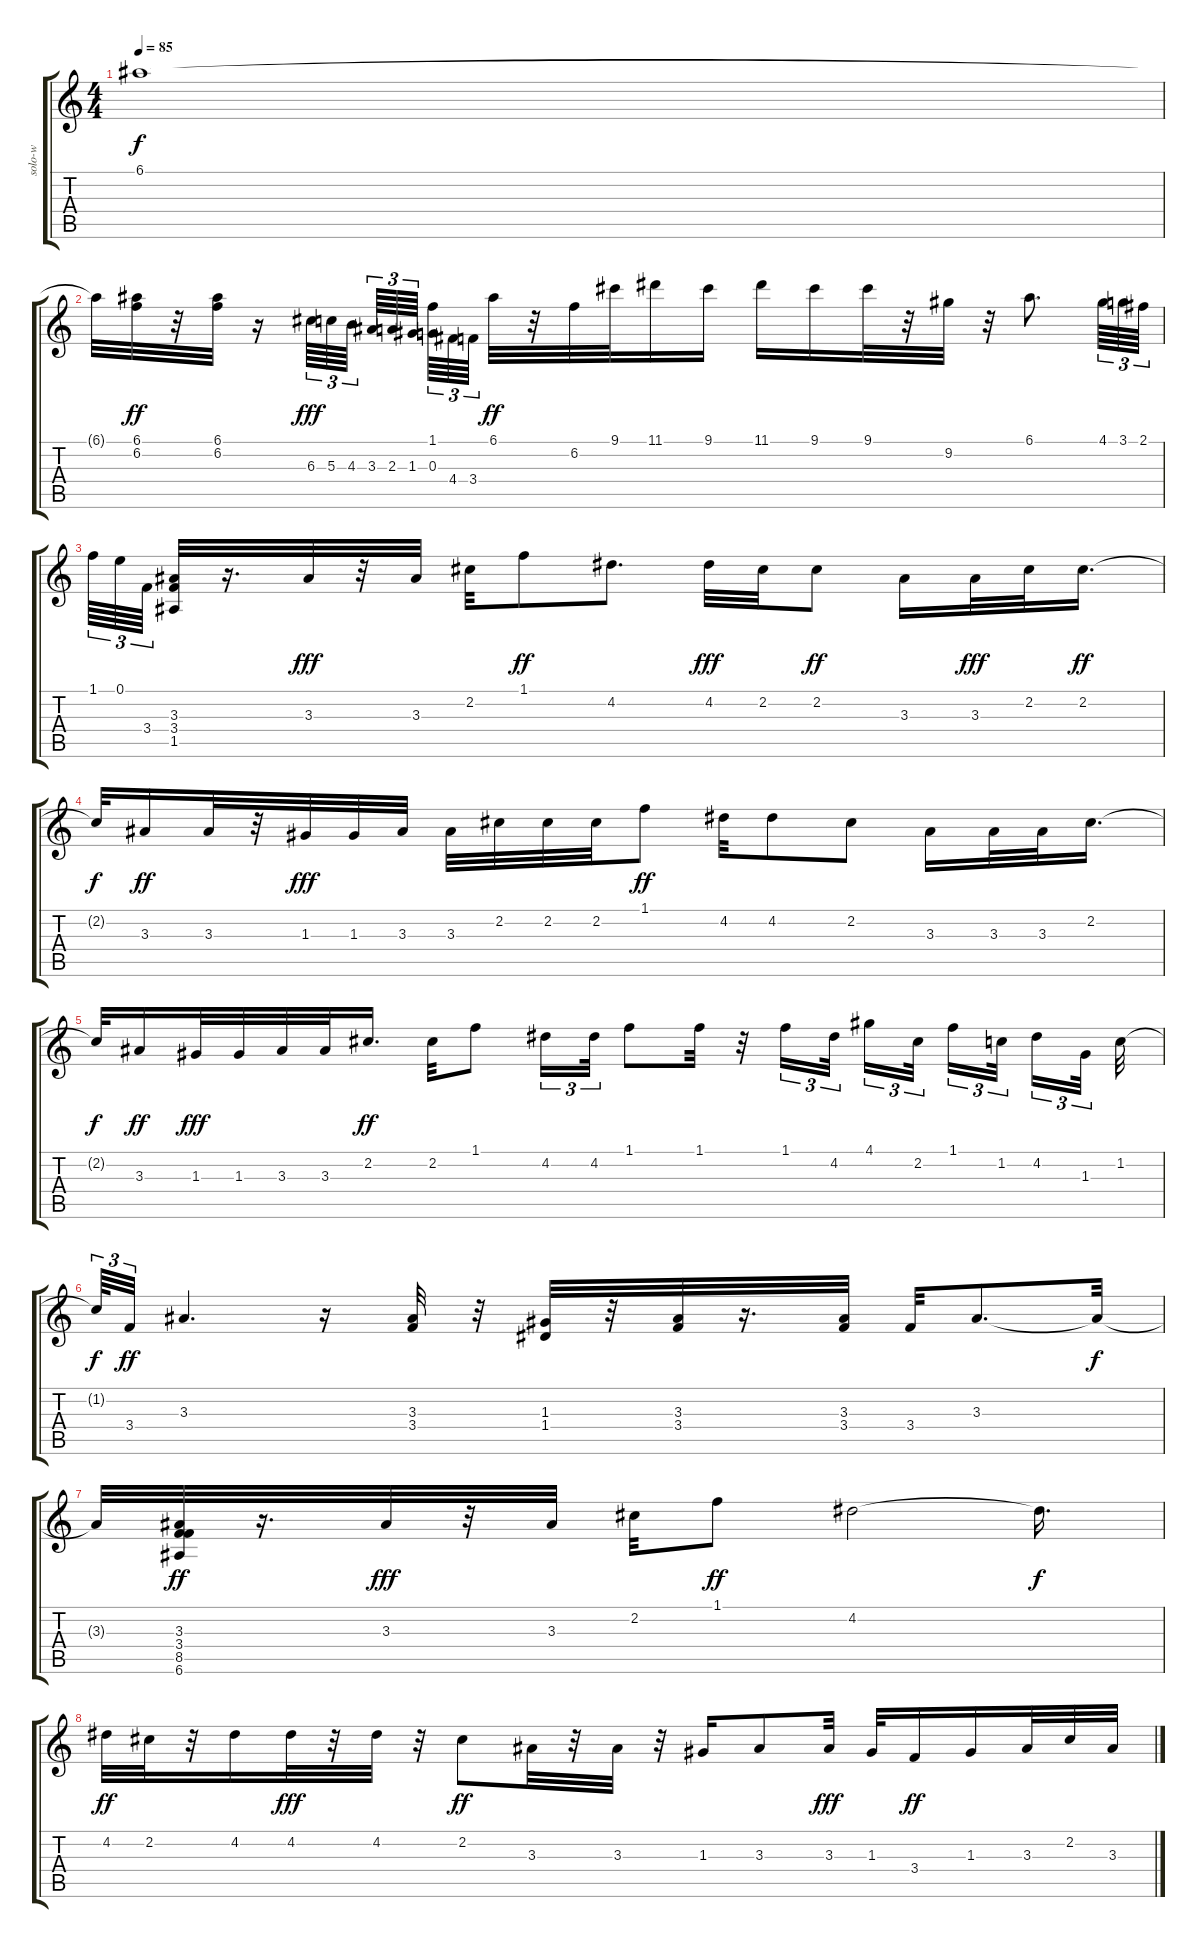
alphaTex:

\track ("solo-w" "solo-w") {instrument overdrivenguitar}
\staff {score tabs}
\tuning (E4 B3 G3 D3 A2 E2) {hide}
\ts (4 4)
\tempo 85
\clef g2
\ks c
6.1{t}.1{dy f} |
6.1{t}.32 (6.1 6.2).32{dy ff volume 11} r.32 (6.1 6.2).32{volume 11} r.16 6.3.64{tu (3 2) dy fff volume 11} 5.3.64{tu (3 2)} 4.3.64{tu (3 2) volume 11} 3.3.64{tu (3 2) volume 11} 2.3.64{tu (3 2) volume 11} 1.3.64{tu (3 2) volume 11} (1.1 0.3).64{tu (3 2)} 4.4.64{tu (3 2) volume 11} 3.4.64{tu (3 2) volume 11} 6.1.32{dy ff volume 11} r.32 6.2.32{volume 11} 9.1.32{volume 11} 11.1.16{volume 11} 9.1.16{volume 10} 11.1.16{volume 10} 9.1.16{volume 10} 9.1.32{volume 10} r.32 9.2.32{volume 10} r.32 6.1.8{d volume 10} 4.1.64{tu (3 2) volume 10} 3.1.64{tu (3 2)} 2.1.64{tu (3 2) volume 10} |
1.1.64{tu (3 2) volume 10} 0.1.64{tu (3 2) volume 10} 3.4.64{tu (3 2) volume 10} (3.3 3.4 1.5).32 r.16{d} 3.3.32{dy fff volume 10} r.32 3.3.32{volume 10} 2.2.32{volume 10} 1.1.8{dy ff volume 10} 4.2.8{d volume 10} 4.2.32{dy fff volume 9} 2.2.32{volume 9} 2.2.8{dy ff volume 9} 3.3.16{volume 9} 3.3.32{dy fff volume 9} 2.2.32{volume 9} 2.2.16{d dy ff volume 9} |
2.2{t}.32{dy f} 3.3.16{dy ff volume 9} 3.3.32{volume 9} r.32 1.3.32{dy fff volume 9} 1.3.32{volume 9} 3.3.32{volume 9} 3.3.32{volume 8} 2.2.32{volume 8} 2.2.32{volume 8} 2.2.32{volume 8} 1.1.8{dy ff volume 8} 4.2.32{volume 8} 4.2.8{volume 8} 2.2.8{volume 8} 3.3.16{volume 8} 3.3.32{volume 8} 3.3.32{volume 8} 2.2.16{d volume 8} |
2.2{t}.32{dy f} 3.3.16{dy ff volume 7} 1.3.32{dy fff volume 7} 1.3.32{volume 7} 3.3.32{volume 7} 3.3.32{volume 7} 2.2.16{d dy ff volume 7} 2.2.32{volume 7} 1.1.8{volume 7} 4.2.16{tu (3 2) volume 7} 4.2.32{tu (3 2) volume 7} 1.1.8{volume 7} 1.1.32{volume 7} r.32 1.1.16{tu (3 2) volume 7} 4.2.32{tu (3 2) volume 7} 4.1.16{tu (3 2) volume 7} 2.2.32{tu (3 2) volume 7} 1.1.16{tu (3 2) volume 6} 1.2.32{tu (3 2) volume 6} 4.2.16{tu (3 2) volume 6} 1.3.32{tu (3 2) volume 6} 1.2.32{volume 6} |
1.2{t}.64{tu (3 2) dy f} 3.4.32{tu (3 2) dy ff volume 6} 3.3.4{d volume 6} r.16 (3.3 3.4).32{volume 6} r.32 (1.3 1.4).32{volume 6} r.32 (3.3 3.4).32{volume 6} r.16{d} (3.3 3.4).32{volume 6} 3.4.32{volume 6} 3.3.8{d volume 6} 3.3{t}.32{dy f} |
3.3{t}.32 (3.3 3.4 8.5 6.6).32{dy ff volume 5} r.16{d} 3.3.32{dy fff volume 5} r.32 3.3.32{volume 5} 2.2.32{volume 5} 1.1.8{dy ff volume 5} 4.2.2{volume 5} 4.2{t}.16{d dy f} |
4.2.32{dy ff volume 4} 2.2.32{volume 4} r.32 4.2.16{volume 4} 4.2.32{dy fff volume 4} r.32 4.2.32{volume 4} r.32 2.2.8{dy ff volume 4} 3.3.32{volume 4} r.32 3.3.32{volume 4} r.32 1.3.16{volume 3} 3.3.8{volume 3} 3.3.32{dy fff volume 3} 1.3.32{volume 3} 3.4.16{dy ff volume 3} 1.3.16{volume 3} 3.3.32{volume 3} 2.2.32{volume 3} 3.3.32{volume 3}
